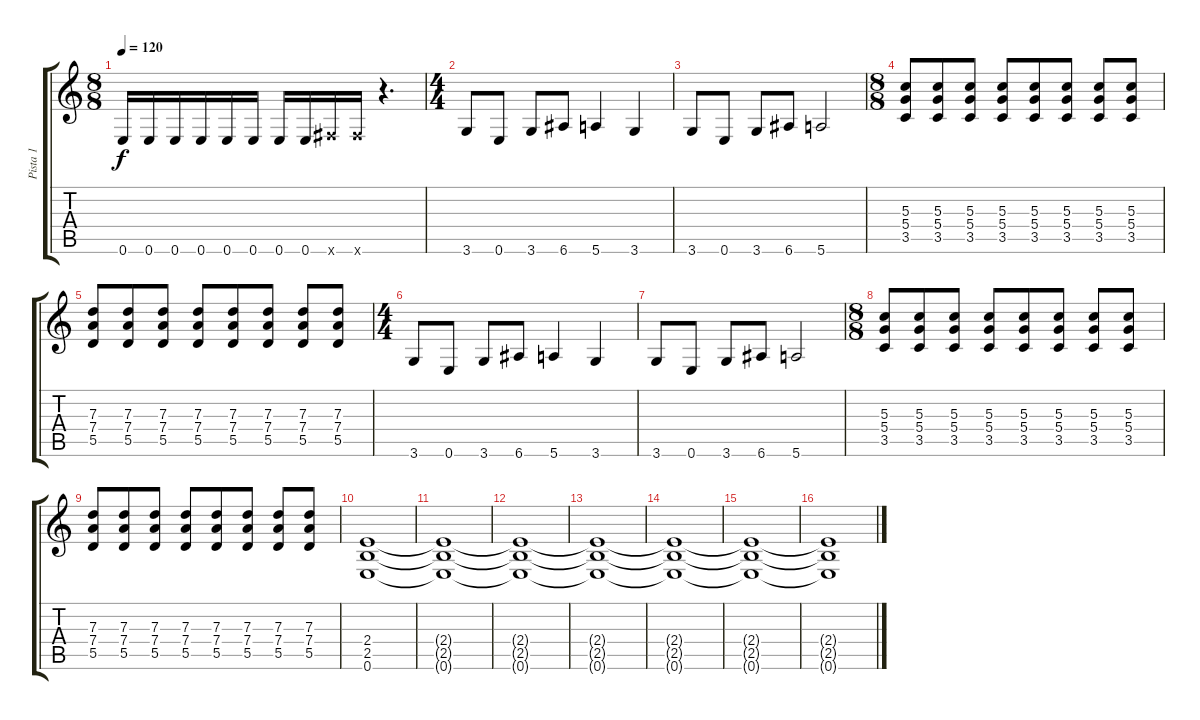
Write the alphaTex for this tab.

\track ("Pista 1" "Pista 1") {instrument distortionguitar}
\staff {score tabs}
\tuning (E4 B3 G3 D3 A2 E2) {hide}
\ts (8 8)
\tempo 120
\clef g2
\ks c
0.6.16{dy f} 0.6.16 0.6.16 0.6.16 0.6.16 0.6.16 0.6.16 0.6.16 2.6{x}.16 2.6{x}.16 r.4{d} |
\ts (4 4)
3.6.8 0.6.8 3.6.8 6.6.8 5.6.4 3.6.4 |
3.6.8 0.6.8 3.6.8 6.6.8 5.6.2 |
\ts (8 8)
(5.3 5.4 3.5).8 (5.3 5.4 3.5).8 (5.3 5.4 3.5).8 (5.3 5.4 3.5).8 (5.3 5.4 3.5).8 (5.3 5.4 3.5).8 (5.3 5.4 3.5).8 (5.3 5.4 3.5).8 |
(7.3 7.4 5.5).8 (7.3 7.4 5.5).8 (7.3 7.4 5.5).8 (7.3 7.4 5.5).8 (7.3 7.4 5.5).8 (7.3 7.4 5.5).8 (7.3 7.4 5.5).8 (7.3 7.4 5.5).8 |
\ts (4 4)
3.6.8 0.6.8 3.6.8 6.6.8 5.6.4 3.6.4 |
3.6.8 0.6.8 3.6.8 6.6.8 5.6.2 |
\ts (8 8)
(5.3 5.4 3.5).8 (5.3 5.4 3.5).8 (5.3 5.4 3.5).8 (5.3 5.4 3.5).8 (5.3 5.4 3.5).8 (5.3 5.4 3.5).8 (5.3 5.4 3.5).8 (5.3 5.4 3.5).8 |
(7.3 7.4 5.5).8 (7.3 7.4 5.5).8 (7.3 7.4 5.5).8 (7.3 7.4 5.5).8 (7.3 7.4 5.5).8 (7.3 7.4 5.5).8 (7.3 7.4 5.5).8 (7.3 7.4 5.5).8 |
(2.4 2.5 0.6).1 |
(2.4{t} 2.5{t} 0.6{t}).1 |
(2.4{t} 2.5{t} 0.6{t}).1 |
(2.4{t} 2.5{t} 0.6{t}).1 |
(2.4{t} 2.5{t} 0.6{t}).1 |
(2.4{t} 2.5{t} 0.6{t}).1 |
(2.4{t} 2.5{t} 0.6{t}).1
